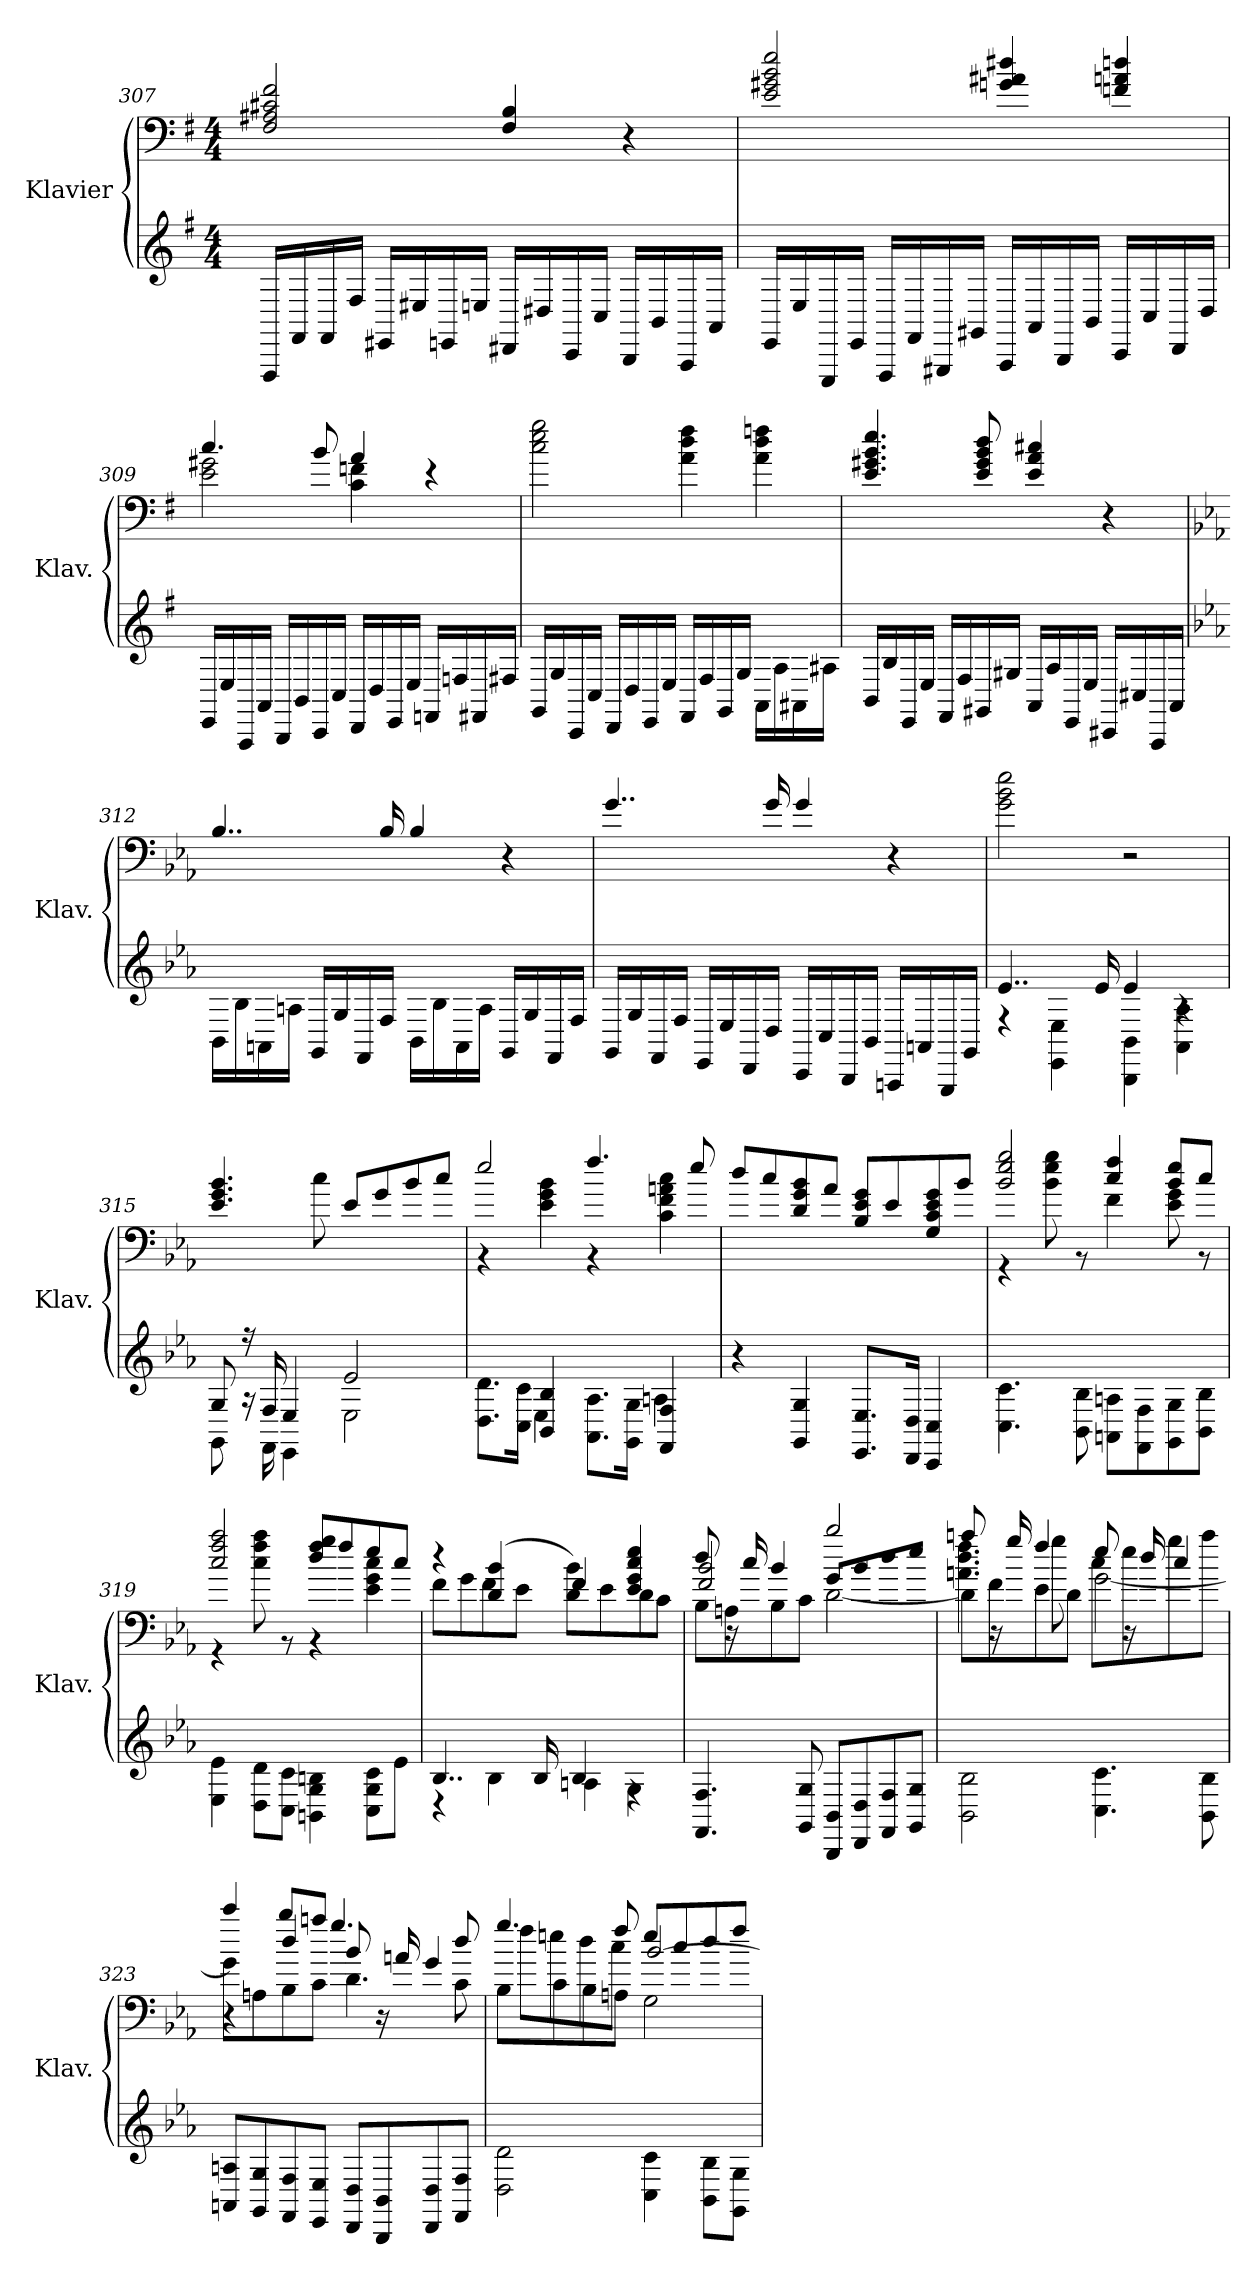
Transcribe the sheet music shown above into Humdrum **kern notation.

**kern	**kern
*part1	*part1
*staff2	*staff1
*I"Klavier	*
*I'Klav.	*
*clefG2	*clefF4
*k[f#]	*k[f#]
*M4/4	*M4/4
=307	=307
16FFF#/LL	2F#/ 2A#X/ 2c#X/ 2f#/
16FF#/	.
16FF#/	.
16F#/JJ	.
16EE#X/LL	.
16E#X/	.
16EEn/	.
16En/JJ	.
16DD#X/LL	4F#/ 4B/
16D#X/	.
16CC/	.
16C/JJ	.
16BBB/LL	4r
16BB/	.
16AAA/	.
16AA/JJ	.
=308	=308
16EE/LL	2e/ 2g#X/ 2b/ 2ee/
16E/	.
16EEE/	.
16EE/JJ	.
16FFF#/LL	.
16FF#/	.
16GGG#X/	.
16GG#X/JJ	.
16AAA/LL	4gn/ 4a#X/ 4dd#X/
16AA/	.
16BBB/	.
16BB/JJ	.
16CC/LL	4fn/ 4an/ 4ddn/
16C/	.
16DD/	.
16D/JJ	.
=309	=309
*	*^
16EE/LL	4.cc/	2e\ 2g#X\
16E/	.	.
16AAA/	.	.
16AA/JJ	.	.
16BBB/LL	.	.
16BB/	.	.
16CC/	8b/	.
16C/JJ	.	.
16DD/LL	4a/	4c\ 4fn\
16D/	.	.
16EE/	.	.
16E/JJ	.	.
16FFn/LL	4re	4ryy
16Fn/	.	.
16FF#X/	.	.
16F#X/JJ	.	.
*	*v	*v
!!LO:LB:g=z
=310	=310
16GG/LL	2cc\ 2ee\ 2gg\
16G/	.
16CC/	.
16C/JJ	.
16DD/LL	.
16D/	.
16EE/	.
16E/JJ	.
16FF#/LL	4a\ 4dd\ 4ff#\
16F#/	.
16GG/	.
16G/JJ	.
16AA\LL	4a\ 4dd\ 4ffn\
16A\	.
16AA#X\	.
16A#X\JJ	.
=311	=311
16BB/LL	4.e/ 4.g#X/ 4.b/ 4.ee/
16B/	.
16EE/	.
16E/JJ	.
16FF#/LL	.
16F#/	.
16GG#X/	8e/ 8g#/ 8b/ 8dd/
16G#X/JJ	.
16AA/LL	4e/ 4a/ 4cc#X/
16A/	.
16EE/	.
16E/JJ	.
16CC#X/LL	4r
16C#X/	.
16AAA/	.
16AA/JJ	.
=312	=312
*k[b-e-a-]	*k[b-e-a-]
16BB-\LL	4..B-/
16B-\	.
16AAn\	.
16An\JJ	.
16GG/LL	.
16G/	.
16FF/	.
16F/JJ	16B-/
16BB-\LL	4B-/
16B-\	.
16AA\	.
16A\JJ	.
16GG/LL	4r
16G/	.
16FF/	.
16F/JJ	.
=313	=313
16GG/LL	4..g/
16G/	.
16FF/	.
16F/JJ	.
16EE-/LL	.
16E-/	.
16DD/	.
16D/JJ	16g/
16CC/LL	4g/
16C/	.
16BBB-/	.
16BB-/JJ	.
16AAAn/LL	4r
16AAn/	.
16GGG/	.
16GG/JJ	.
!!LO:LB:g=z
=314	=314
*^	*
4..e-/	4r	2g\ 2b-\ 2ee-\
.	4EE-\ 4E-\	.
16e-/	.	.
4e-/	4BBB-\ 4BB-\	2r
4rA	4AA-\ 4A-\	.
=315	=315	=315
8G/	8GG\	4.e-/ 4.g/ 4.b-/
16r	16r	.
16F/	16FF\	.
4E-/	4EE-\	.
.	.	8cc\
2e-/	2E-\	8e-/L
.	.	8g/
.	.	8b-/
.	.	8cc/J
=316	=316	=316
*	*	*^
8.D\ 8.d\L	4ryy	2ee-/	4r
16C\ 16c\Jk	.	.	.
4BB-/ 4B-/	4E-\	.	4e-\ 4g\ 4b-\
8.AA-\ 8.A-\L	4ryy	4.ff/	4r
16GG\ 16G\Jk	.	.	.
4FF/ 4F/	4An\	.	4c\ 4f\ 4an\ 4cc\
.	.	8ee-/	.
*v	*v	*	*
*	*v	*v
=317	=317
4r	8dd/L
.	8cc/
4GG/ 4G/	8d/ 8g/ 8b-/
.	8a-/J
8.EE-/ 8.E-/L	8B-/ 8e-/ 8g/L
.	8e-/
16DD/ 16D/Jk	.
4CC/ 4C/	8G/ 8c/ 8e-/ 8g/
.	8b-/J
=318	=318
*	*^
4.C\ 4.c\	2b-/ 2ee-/ 2gg/	4r
.	.	8b-\ 8ee-\ 8gg\
8BB-\ 8B-\	.	8r
8AAn\ 8An\L	4cc/ 4ff/	4f\
8FF\ 8F\	.	.
8GG\ 8G\	8b-/ 8ee-/L	8e-\ 8g\
8BB-\ 8B-\J	8cc/J	8r
=319	=319	=319
4E-\ 4e-\	2cc/ 2ff/ 2aa-/	4r
8D\ 8d\L	.	8cc\ 8ff\ 8aa-\
8C\ 8c\J	.	8r
4BBn\ 4G\ 4Bn\	8dd/ 8ff/ 8gg/L	4r
.	8ff/	.
8C\ 8G\ 8c\L	8ee-/	4e-\ 4g\ 4cc\
8e-\J	8cc/J	.
!!LO:LB:g=z	!!
=320	=320	=320
*^	*	*
4..B-/	4r	4r	8f\L
.	.	.	8g\
.	4B-\	(<4d/ 4b-/	8f\
.	.	.	8e-\J
16B-/	.	.	.
4B-/	4An\	4f/	8d\ 8b-\L)
.	.	.	8e-\
4rF	4G\	4e-/ 4g/ 4cc/ 4ee-/	8d\
.	.	.	8c\J
*v	*v	*	*
=321	=321	=321
*	*	*^
4.FF/ 4.F/	8dd/	8B-\L	2f/ 2b-/
.	16r	8An\	.
.	16cc/	.	.
.	4b-/	8B-\	.
8GG/ 8G/	.	8c\J	.
8BBB-/ 8BB-/L	2bb-/	[2d\	8g/L
8DD/ 8D/	.	.	8b-/
8FF/ 8F/	.	.	8dd/
8GG/ 8G/J	.	.	8ee-/J
=322	=322	=322	=322
2BB-\ 2B-\	8aan/	8d\L]	4.an\ 4.dd\ 4.ff\
.	16r	8f\	.
.	16gg/	.	.
.	4ff/	8e-\	.
.	.	8d\J	8gg\
4.C\ 4.c\	8ee-/	[2g\	8cc\L
.	16r	.	8ee-\
.	16dd/	.	.
.	4cc/	.	8gg\
8BB-\ 8B-\	.	.	8aa\J
=323	=323	=323	=323
8AAn/ 8An/L	4r	8g\L]	4ccc/
8GG/ 8G/	.	8An\	.
8FF/ 8F/	4dd/	8B-\	8bb-/L
8EE-/ 8E-/J	.	8c\J	8aan/J
8DD/ 8D/L	8b-/	4.d\	4.gg/
8BBB-/ 8BB-/	16r	.	.
.	16an/	.	.
8DD/ 8D/	4g/	.	.
8FF/ 8F/J	.	8c\	8dd/
=324	=324	=324	=324
2D\ 2d\	4.gg/	8B-\L	8ff\L
.	.	8c\	8een\
.	.	8B-\	8dd\
.	8ff/	8An\J	8cc\J
4C\ 4c\	8ee/L	2G\	[2b-/
.	8cc/	.	.
8BB-\ 8B-\L	8dd/	.	.
8GG\ 8G\J	8ff/J	.	.
*	*v	*v	*v
=	=
*-	*-
